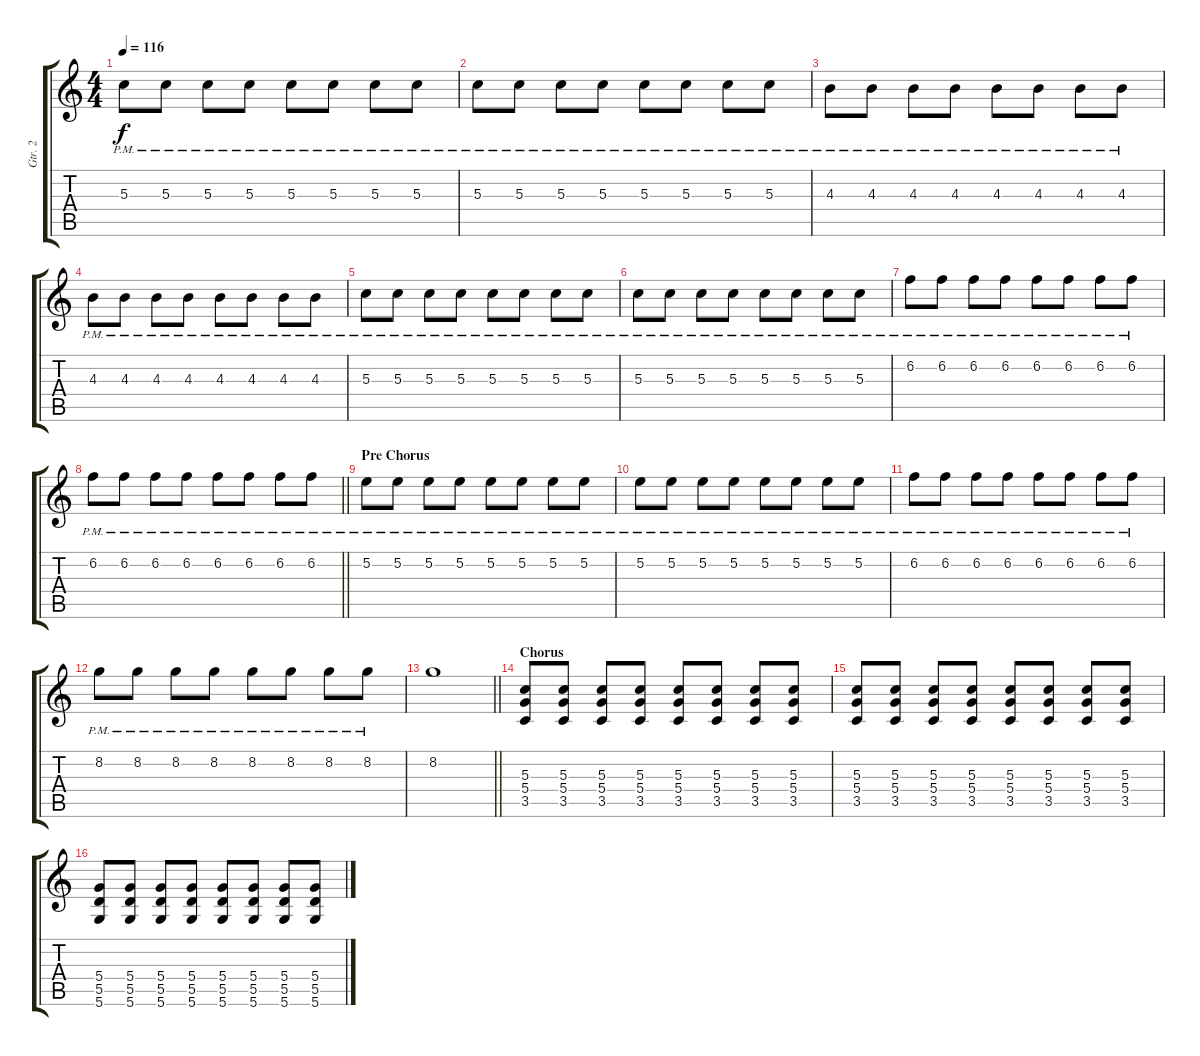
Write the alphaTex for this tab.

\track ("Gtr. 2" "Gtr. 2") {instrument distortionguitar}
\staff {score tabs}
\tuning (E4 B3 G3 D3 A2 D2) {hide}
\ts (4 4)
\tempo 116
\clef g2
\ks c
5.3{pm}.8{dy f} 5.3{pm}.8 5.3{pm}.8 5.3{pm}.8 5.3{pm}.8 5.3{pm}.8 5.3{pm}.8 5.3{pm}.8 |
5.3{pm}.8 5.3{pm}.8 5.3{pm}.8 5.3{pm}.8 5.3{pm}.8 5.3{pm}.8 5.3{pm}.8 5.3{pm}.8 |
4.3{pm}.8 4.3{pm}.8 4.3{pm}.8 4.3{pm}.8 4.3{pm}.8 4.3{pm}.8 4.3{pm}.8 4.3{pm}.8 |
4.3{pm}.8 4.3{pm}.8 4.3{pm}.8 4.3{pm}.8 4.3{pm}.8 4.3{pm}.8 4.3{pm}.8 4.3{pm}.8 |
5.3{pm}.8 5.3{pm}.8 5.3{pm}.8 5.3{pm}.8 5.3{pm}.8 5.3{pm}.8 5.3{pm}.8 5.3{pm}.8 |
5.3{pm}.8 5.3{pm}.8 5.3{pm}.8 5.3{pm}.8 5.3{pm}.8 5.3{pm}.8 5.3{pm}.8 5.3{pm}.8 |
6.2{pm}.8 6.2{pm}.8 6.2{pm}.8 6.2{pm}.8 6.2{pm}.8 6.2{pm}.8 6.2{pm}.8 6.2{pm}.8 |
\barLineRight lightlight
6.2{pm}.8 6.2{pm}.8 6.2{pm}.8 6.2{pm}.8 6.2{pm}.8 6.2{pm}.8 6.2{pm}.8 6.2{pm}.8 |
\section ("" "Pre Chorus")
5.2{pm}.8 5.2{pm}.8 5.2{pm}.8 5.2{pm}.8 5.2{pm}.8 5.2{pm}.8 5.2{pm}.8 5.2{pm}.8 |
5.2{pm}.8 5.2{pm}.8 5.2{pm}.8 5.2{pm}.8 5.2{pm}.8 5.2{pm}.8 5.2{pm}.8 5.2{pm}.8 |
6.2{pm}.8 6.2{pm}.8 6.2{pm}.8 6.2{pm}.8 6.2{pm}.8 6.2{pm}.8 6.2{pm}.8 6.2{pm}.8 |
8.2{pm}.8 8.2{pm}.8 8.2{pm}.8 8.2{pm}.8 8.2{pm}.8 8.2{pm}.8 8.2{pm}.8 8.2{pm}.8 |
\barLineRight lightlight
8.2.1 |
\section ("" "Chorus")
(5.3 5.4 3.5).8 (5.3 5.4 3.5).8 (5.3 5.4 3.5).8 (5.3 5.4 3.5).8 (5.3 5.4 3.5).8 (5.3 5.4 3.5).8 (5.3 5.4 3.5).8 (5.3 5.4 3.5).8 |
(5.3 5.4 3.5).8 (5.3 5.4 3.5).8 (5.3 5.4 3.5).8 (5.3 5.4 3.5).8 (5.3 5.4 3.5).8 (5.3 5.4 3.5).8 (5.3 5.4 3.5).8 (5.3 5.4 3.5).8 |
(5.4 5.5 5.6).8 (5.4 5.5 5.6).8 (5.4 5.5 5.6).8 (5.4 5.5 5.6).8 (5.4 5.5 5.6).8 (5.4 5.5 5.6).8 (5.4 5.5 5.6).8 (5.4 5.5 5.6).8
